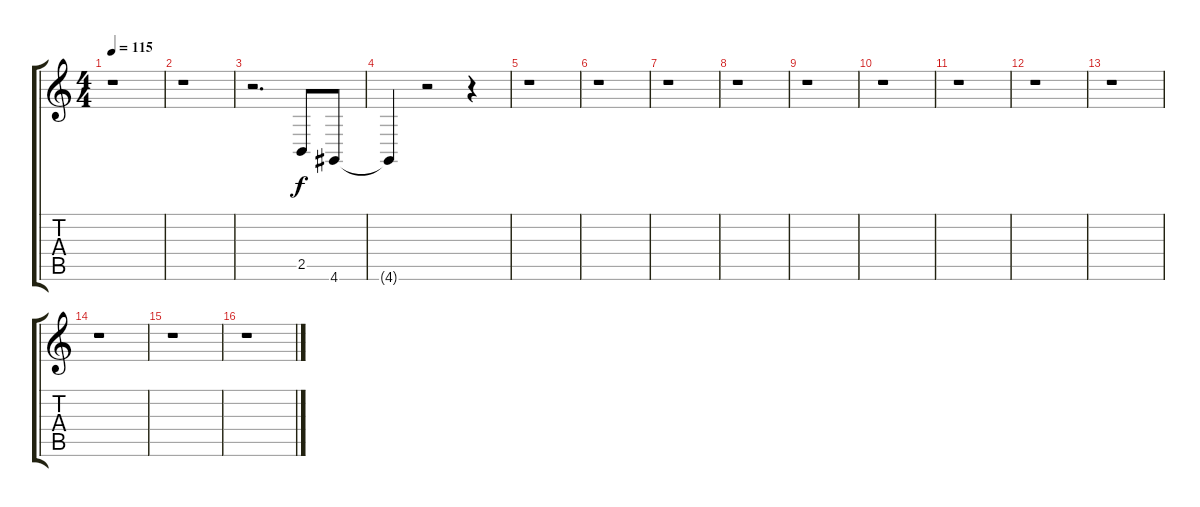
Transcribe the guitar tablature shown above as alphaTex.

\track "" {instrument brightacousticpiano}
\staff {score tabs}
\tuning (E4 B3 G3 D3 A2 E2) {hide}
\ts (4 4)
\tempo 115
\clef g2
\ks c
r.1{dy f} |
r.1 |
r.2{d} 2.5.8 4.6.8 |
4.6{t}.4 r.2 r.4 |
r.1 |
r.1 |
r.1 |
r.1 |
r.1 |
r.1 |
r.1 |
r.1 |
r.1 |
r.1 |
r.1 |
r.1
